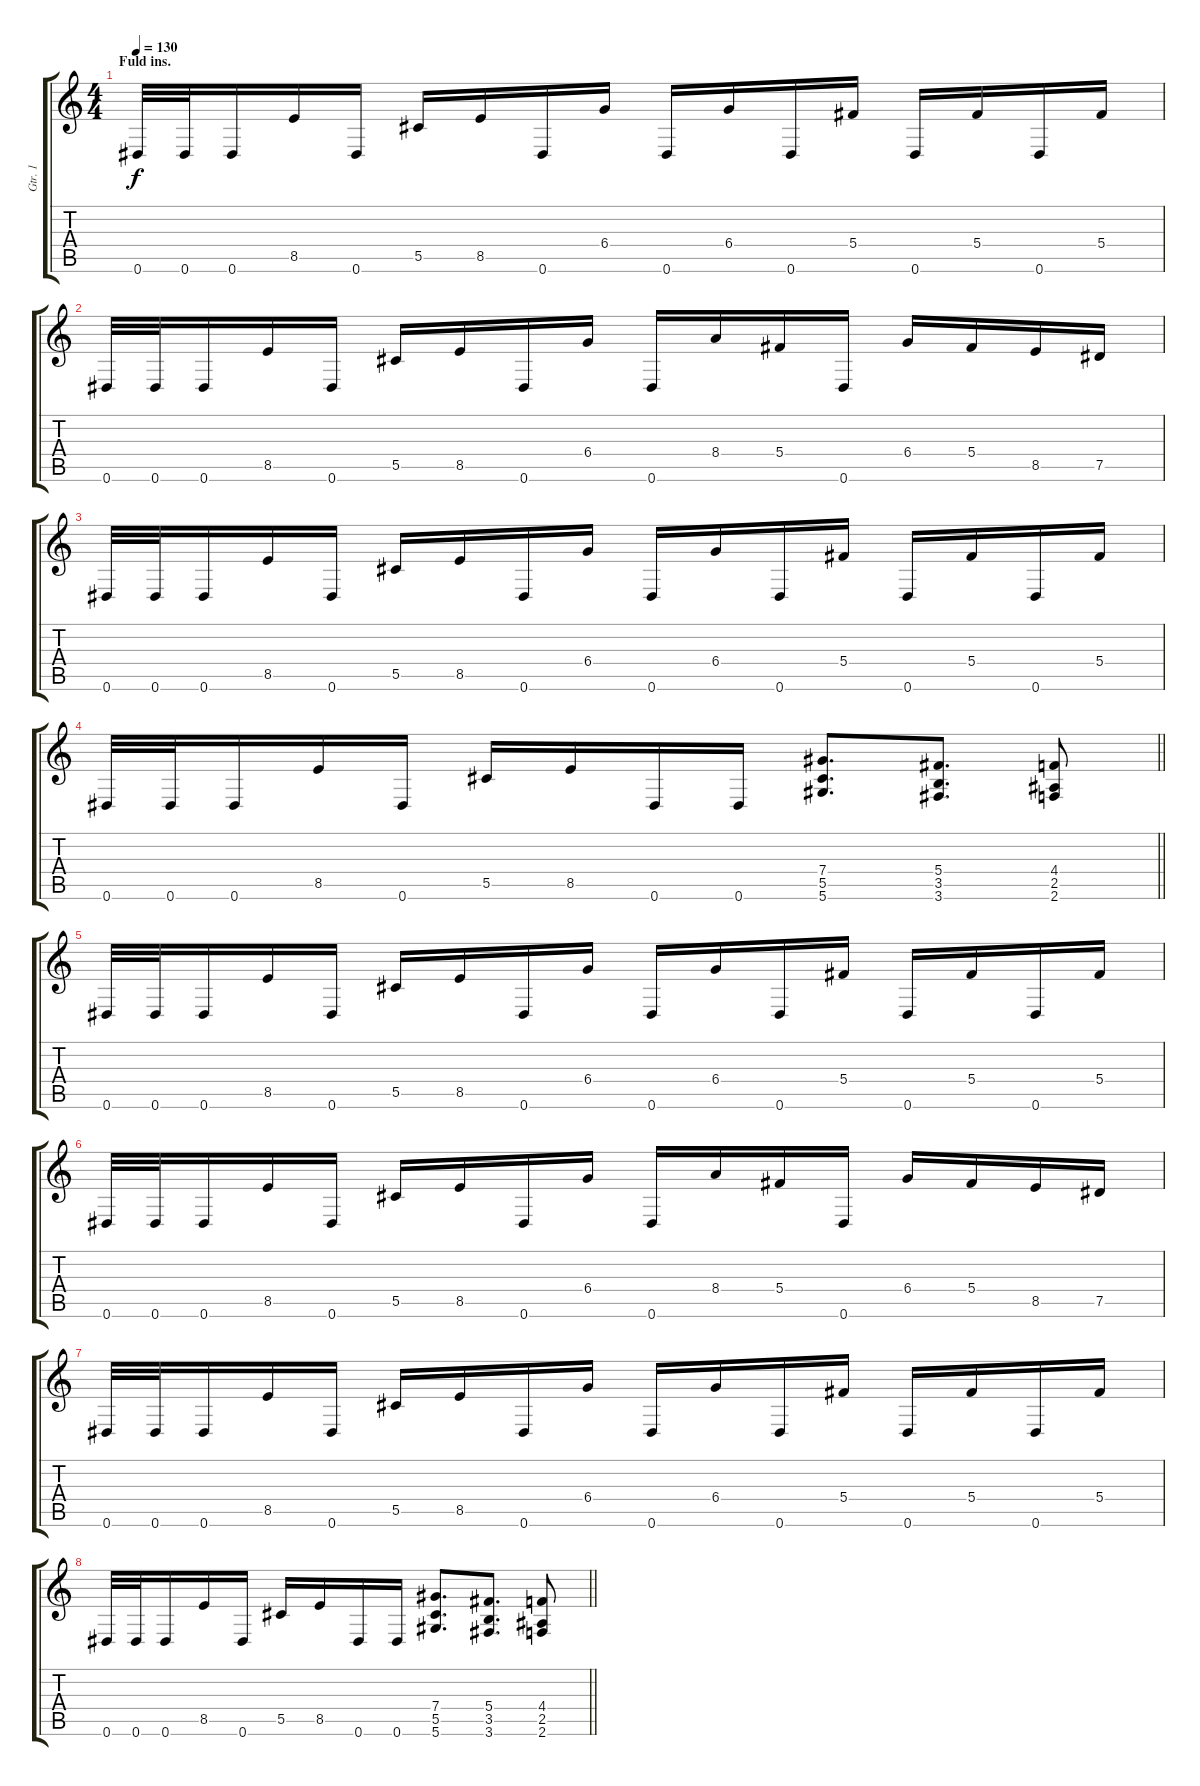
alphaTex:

\track ("Gtr. 1" "Gtr. 1") {instrument distortionguitar}
\staff {score tabs}
\tuning (Eb4 Bb3 Gb3 Db3 Ab2 Eb2) {hide}
\ts (4 4)
\section ("" "Fuld ins.")
\tempo 130
\clef g2
\ks c
0.6.32{dy f} 0.6.32 0.6.16 8.5.16 0.6.16 5.5.16 8.5.16 0.6.16 6.4.16 0.6.16 6.4.16 0.6.16 5.4.16 0.6.16 5.4.16 0.6.16 5.4.16 |
0.6.32 0.6.32 0.6.16 8.5.16 0.6.16 5.5.16 8.5.16 0.6.16 6.4.16 0.6.16 8.4.16 5.4.16 0.6.16 6.4.16 5.4.16 8.5.16 7.5.16 |
0.6.32 0.6.32 0.6.16 8.5.16 0.6.16 5.5.16 8.5.16 0.6.16 6.4.16 0.6.16 6.4.16 0.6.16 5.4.16 0.6.16 5.4.16 0.6.16 5.4.16 |
\barLineRight lightlight
0.6.32 0.6.32 0.6.16 8.5.16 0.6.16 5.5.16 8.5.16 0.6.16 0.6.16 (7.4 5.5 5.6).8{d} (5.4 3.5 3.6).8{d} (4.4 2.5 2.6).8 |
0.6.32 0.6.32 0.6.16 8.5.16 0.6.16 5.5.16 8.5.16 0.6.16 6.4.16 0.6.16 6.4.16 0.6.16 5.4.16 0.6.16 5.4.16 0.6.16 5.4.16 |
0.6.32 0.6.32 0.6.16 8.5.16 0.6.16 5.5.16 8.5.16 0.6.16 6.4.16 0.6.16 8.4.16 5.4.16 0.6.16 6.4.16 5.4.16 8.5.16 7.5.16 |
0.6.32 0.6.32 0.6.16 8.5.16 0.6.16 5.5.16 8.5.16 0.6.16 6.4.16 0.6.16 6.4.16 0.6.16 5.4.16 0.6.16 5.4.16 0.6.16 5.4.16 |
\barLineRight lightlight
0.6.32 0.6.32 0.6.16 8.5.16 0.6.16 5.5.16 8.5.16 0.6.16 0.6.16 (7.4 5.5 5.6).8{d} (5.4 3.5 3.6).8{d} (4.4 2.5 2.6).8
